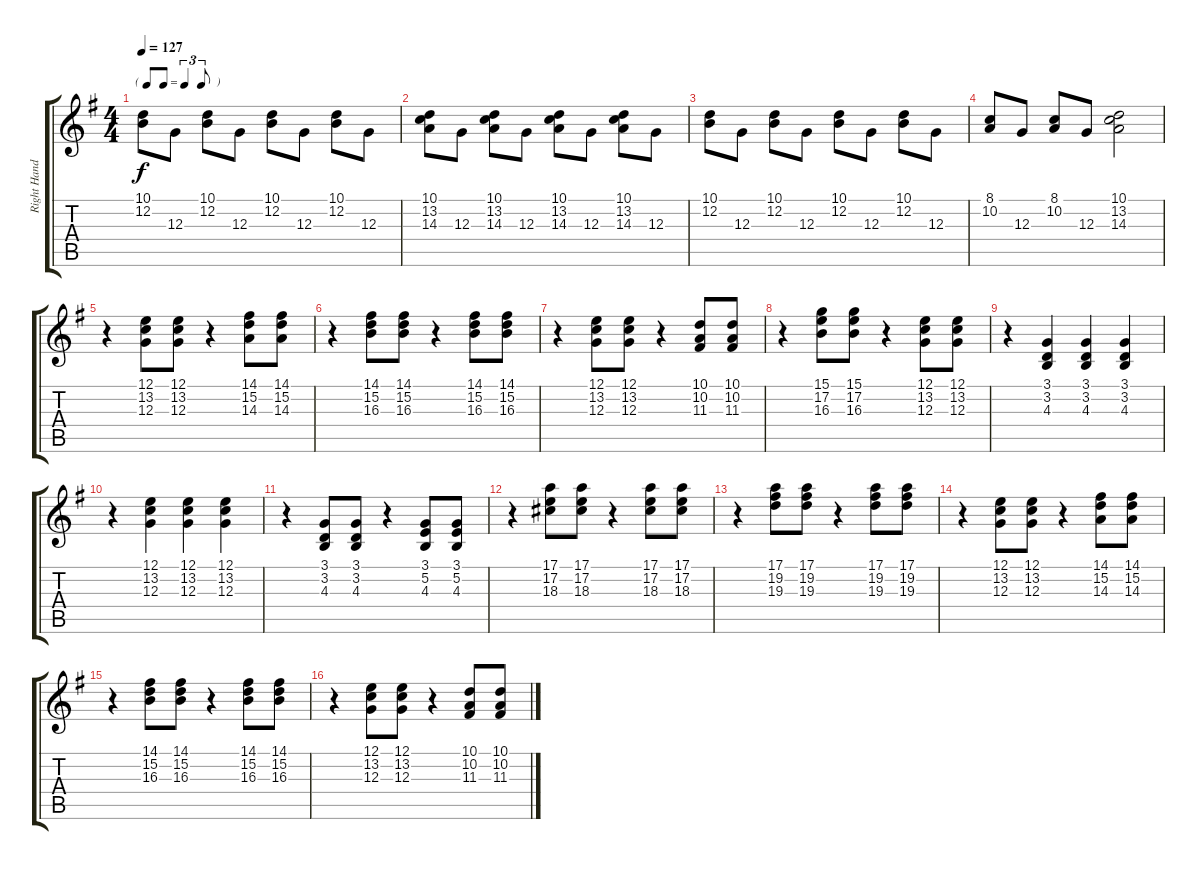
\track ("Right Hand" "Right Hand") {instrument electricgrandpiano}
\staff {score tabs}
\tuning (E4 B3 G3 D3 A2 E2) {hide}
\ts (4 4)
\tf triplet8th
\tempo 127
\clef g2
\ks g
(10.1 12.2).8{dy f} 12.3.8 (10.1 12.2).8 12.3.8 (10.1 12.2).8 12.3.8 (10.1 12.2).8 12.3.8 |
(10.1 13.2 14.3).8 12.3.8 (10.1 13.2 14.3).8 12.3.8 (10.1 13.2 14.3).8 12.3.8 (10.1 13.2 14.3).8 12.3.8 |
(10.1 12.2).8 12.3.8 (10.1 12.2).8 12.3.8 (10.1 12.2).8 12.3.8 (10.1 12.2).8 12.3.8 |
(8.1 10.2).8 12.3.8 (8.1 10.2).8 12.3.8 (10.1 13.2 14.3).2 |
r.4 (12.1 13.2 12.3).8 (12.1 13.2 12.3).8 r.4 (14.1 15.2 14.3).8 (14.1 15.2 14.3).8 |
r.4 (14.1 15.2 16.3).8 (14.1 15.2 16.3).8 r.4 (14.1 15.2 16.3).8 (14.1 15.2 16.3).8 |
r.4 (12.1 13.2 12.3).8 (12.1 13.2 12.3).8 r.4 (10.1 10.2 11.3).8 (10.1 10.2 11.3).8 |
r.4 (15.1 17.2 16.3).8 (15.1 17.2 16.3).8 r.4 (12.1 13.2 12.3).8 (12.1 13.2 12.3).8 |
r.4 (3.1 3.2 4.3).4 (3.1 3.2 4.3).4 (3.1 3.2 4.3).4 |
r.4 (12.1 13.2 12.3).4 (12.1 13.2 12.3).4 (12.1 13.2 12.3).4 |
r.4 (3.1 3.2 4.3).8 (3.1 3.2 4.3).8 r.4 (3.1 5.2 4.3).8 (3.1 5.2 4.3).8 |
r.4 (17.1 17.2 18.3).8 (17.1 17.2 18.3).8 r.4 (17.1 17.2 18.3).8 (17.1 17.2 18.3).8 |
r.4 (17.1 19.2 19.3).8 (17.1 19.2 19.3).8 r.4 (17.1 19.2 19.3).8 (17.1 19.2 19.3).8 |
r.4 (12.1 13.2 12.3).8 (12.1 13.2 12.3).8 r.4 (14.1 15.2 14.3).8 (14.1 15.2 14.3).8 |
r.4 (14.1 15.2 16.3).8 (14.1 15.2 16.3).8 r.4 (14.1 15.2 16.3).8 (14.1 15.2 16.3).8 |
r.4 (12.1 13.2 12.3).8 (12.1 13.2 12.3).8 r.4 (10.1 10.2 11.3).8 (10.1 10.2 11.3).8
